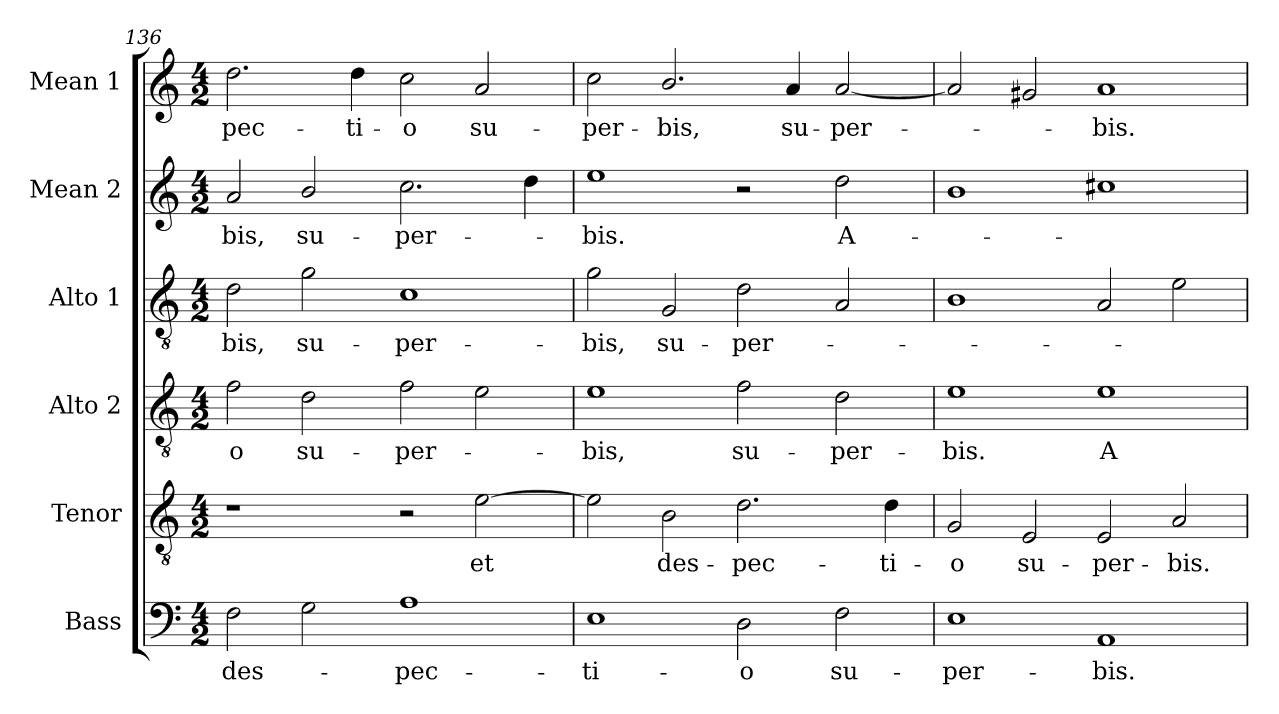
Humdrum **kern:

**kern	**text	**kern	**text	**kern	**text	**kern	**text	**kern	**text	**kern	**text
*part6	*part6	*part5	*part5	*part4	*part4	*part3	*part3	*part2	*part2	*part1	*part1
*staff6	*staff6	*staff5	*staff5	*staff4	*staff4	*staff3	*staff3	*staff2	*staff2	*staff1	*staff1
*I"Bass	*	*I"Tenor	*	*I"Alto 2	*	*I"Alto 1	*	*I"Mean 2	*	*I"Mean 1	*
*I'B.	*	*I'T.	*	*I'A2.	*	*I'A1	*	*I'M2.	*	*I'M1.	*
!!LO:LB:g=z
*clefF4	*	*clefGv2	*	*clefGv2	*	*clefGv2	*	*clefG2	*	*clefG2	*
*	*	*ITrd7c12	*	*ITrd7c12	*	*ITrd7c12	*	*	*	*	*
*k[]	*	*k[]	*	*k[]	*	*k[]	*	*k[]	*	*k[]	*
*a:	*	*a:	*	*a:	*	*a:	*	*a:	*	*a:	*
*M4/2	*	*M4/2	*	*M4/2	*	*M4/2	*	*M4/2	*	*M4/2	*
=136	=136	=136	=136	=136	=136	=136	=136	=136	=136	=136	=136
!	!LO:LY:b:color=#000000	!	!	!	!	!	!	!	!	!	!
!	!	!	!	!	!LO:LY:b:color=#000000	!	!	!	!	!	!
!	!	!	!	!	!	!	!LO:LY:b:color=#000000	!	!	!	!
!	!	!	!	!	!	!	!	!	!LO:LY:b:color=#000000	!	!
!	!	!	!	!	!	!	!	!	!	!	!LO:LY:b:color=#000000
2Fi\	des-	1r	.	2Fi\	-o	2Di\	-bis,	2ai/	-bis,	2.ddi\	-pec-
!	!	!	!	!	!LO:LY:b:color=#000000	!	!	!	!	!	!
!	!	!	!	!	!	!	!LO:LY:b:color=#000000	!	!	!	!
!	!	!	!	!	!	!	!	!	!LO:LY:b:color=#000000	!	!
2Gi\	.	.	.	2Di\	su-	2Gi\	su-	2bi/	su-	.	.
!	!	!	!	!	!	!	!	!	!	!	!LO:LY:b:color=#000000
.	.	.	.	.	.	.	.	.	.	4ddi\	-ti-
!	!LO:LY:b:color=#000000	!	!	!	!	!	!	!	!	!	!
!	!	!	!	!	!LO:LY:b:color=#000000	!	!	!	!	!	!
!	!	!	!	!	!	!	!LO:LY:b:color=#000000	!	!	!	!
!	!	!	!	!	!	!	!	!	!LO:LY:b:color=#000000	!	!
!	!	!	!	!	!	!	!	!	!	!	!LO:LY:b:color=#000000
1Ai	-pec-	2r	.	2Fi\	-per-	1Ci	-per-	2.cci\	-per-	2cci\	-o
!	!	!	!LO:LY:b:color=#000000	!	!	!	!	!	!	!	!
!	!	!	!	!	!	!	!	!	!	!	!LO:LY:b:color=#000000
.	.	[>2Ei\	et	2Ei\	.	.	.	.	.	2ai/	su-
.	.	.	.	.	.	.	.	4ddi\	.	.	.
=137	=137	=137	=137	=137	=137	=137	=137	=137	=137	=137	=137
!	!LO:LY:b:color=#000000	!	!	!	!	!	!	!	!	!	!
!	!	!	!	!	!LO:LY:b:color=#000000	!	!	!	!	!	!
!	!	!	!	!	!	!	!LO:LY:b:color=#000000	!	!	!	!
!	!	!	!	!	!	!	!	!	!LO:LY:b:color=#000000	!	!
!	!	!	!	!	!	!	!	!	!	!	!LO:LY:b:color=#000000
1Ei	-ti-	2Ei\]	.	1Ei	-bis,	2Gi\	-bis,	1eei	-bis.	2cci\	-per-
!	!	!	!LO:LY:b:color=#000000	!	!	!	!	!	!	!	!
!	!	!	!	!	!	!	!LO:LY:b:color=#000000	!	!	!	!
!	!	!	!	!	!	!	!	!	!	!	!LO:LY:b:color=#000000
.	.	2BBi\	des-	.	.	2GGi/	su-	.	.	2.bi/	-bis,
!	!LO:LY:b:color=#000000	!	!	!	!	!	!	!	!	!	!
!	!	!	!LO:LY:b:color=#000000	!	!	!	!	!	!	!	!
!	!	!	!	!	!LO:LY:b:color=#000000	!	!	!	!	!	!
!	!	!	!	!	!	!	!LO:LY:b:color=#000000	!	!	!	!
2Di\	-o	2.Di\	-pec-	2Fi\	su-	2Di\	-per-	2r	.	.	.
!	!	!	!	!	!	!	!	!	!	!	!LO:LY:b:color=#000000
.	.	.	.	.	.	.	.	.	.	4ai/	su-
!	!LO:LY:b:color=#000000	!	!	!	!	!	!	!	!	!	!
!	!	!	!	!	!LO:LY:b:color=#000000	!	!	!	!	!	!
!	!	!	!	!	!	!	!	!	!LO:LY:b:color=#000000	!	!
!	!	!	!	!	!	!	!	!	!	!	!LO:LY:b:color=#000000
2Fi\	su-	.	.	2Di\	-per-	2AAi/	.	2ddi\	A-	[<2ai/	-per-
!	!	!	!LO:LY:b:color=#000000	!	!	!	!	!	!	!	!
.	.	4Di\	-ti-	.	.	.	.	.	.	.	.
=138	=138	=138	=138	=138	=138	=138	=138	=138	=138	=138	=138
!	!LO:LY:b:color=#000000	!	!	!	!	!	!	!	!	!	!
!	!	!	!LO:LY:b:color=#000000	!	!	!	!	!	!	!	!
!	!	!	!	!	!LO:LY:b:color=#000000	!	!	!	!	!	!
1Ei	-per-	2GGi/	-o	1Ei	-bis.	1BBi	.	1bi	.	2ai/]	.
!	!	!	!LO:LY:b:color=#000000	!	!	!	!	!	!	!	!
.	.	2EEi/	su-	.	.	.	.	.	.	2g#Xi/	.
!	!LO:LY:b:color=#000000	!	!	!	!	!	!	!	!	!	!
!	!	!	!LO:LY:b:color=#000000	!	!	!	!	!	!	!	!
!	!	!	!	!	!LO:LY:b:color=#000000	!	!	!	!	!	!
!	!	!	!	!	!	!	!	!	!	!	!LO:LY:b:color=#000000
1AAi	-bis.	2EEi/	-per-	1Ei	A-	2AAi/	.	1cc#Xi	.	1ai	-bis.
!	!	!	!LO:LY:b:color=#000000	!	!	!	!	!	!	!	!
.	.	2AAi/	-bis.	.	.	2Ei\	.	.	.	.	.
=	=	=	=	=	=	=	=	=	=	=	=
*-	*-	*-	*-	*-	*-	*-	*-	*-	*-	*-	*-
